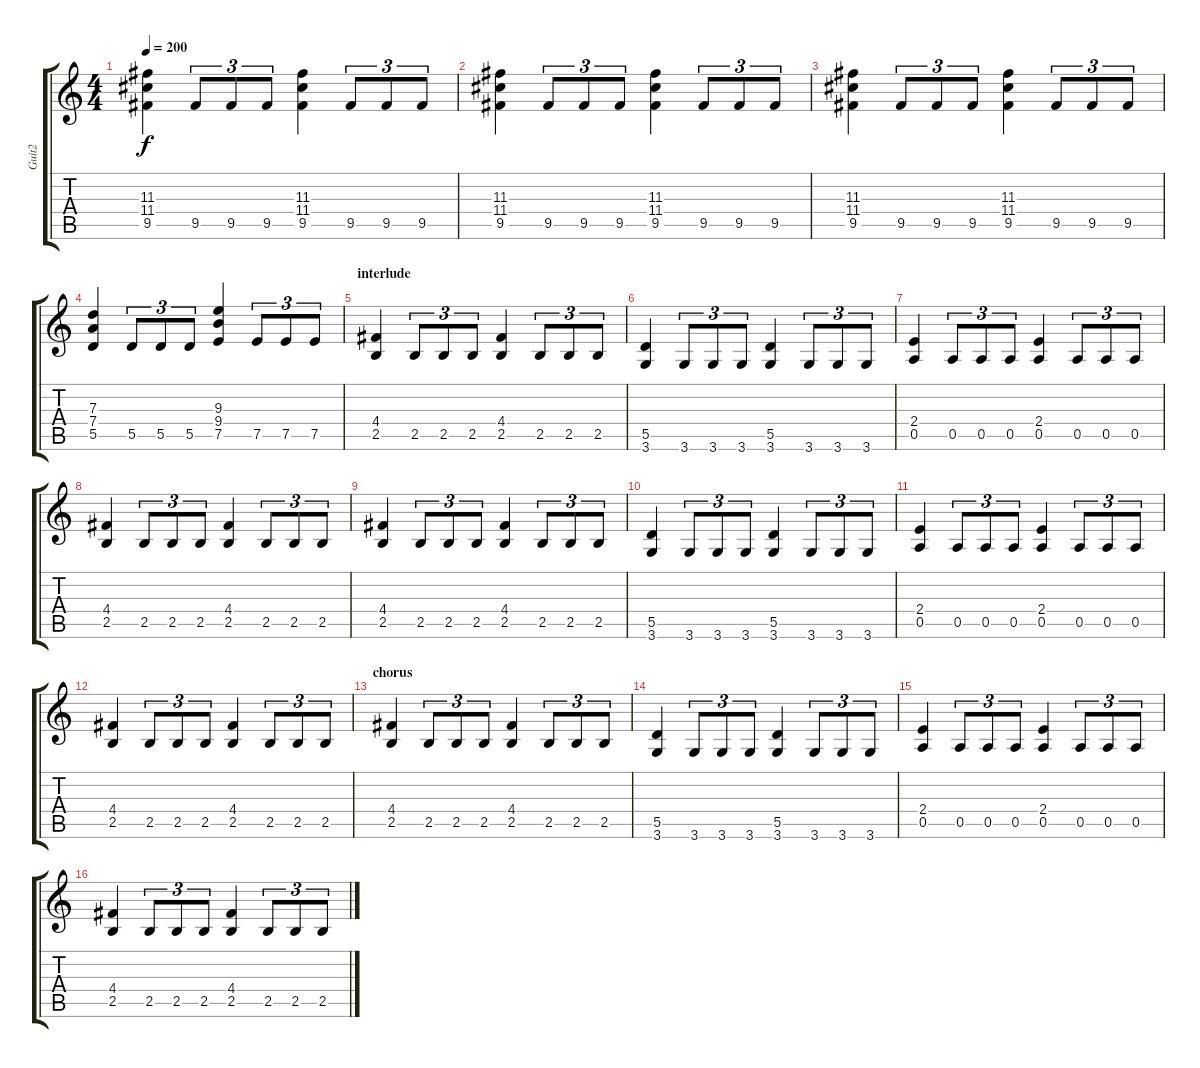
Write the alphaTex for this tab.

\track ("Guit2" "Guit2") {instrument overdrivenguitar}
\staff {score tabs}
\tuning (E4 B3 G3 D3 A2 E2) {hide}
\ts (4 4)
\tempo 200
\clef g2
\ks c
(11.3 11.4 9.5).4{dy f} 9.5.8{tu (3 2)} 9.5.8{tu (3 2)} 9.5.8{tu (3 2)} (11.3 11.4 9.5).4 9.5.8{tu (3 2)} 9.5.8{tu (3 2)} 9.5.8{tu (3 2)} |
(11.3 11.4 9.5).4 9.5.8{tu (3 2)} 9.5.8{tu (3 2)} 9.5.8{tu (3 2)} (11.3 11.4 9.5).4 9.5.8{tu (3 2)} 9.5.8{tu (3 2)} 9.5.8{tu (3 2)} |
(11.3 11.4 9.5).4 9.5.8{tu (3 2)} 9.5.8{tu (3 2)} 9.5.8{tu (3 2)} (11.3 11.4 9.5).4 9.5.8{tu (3 2)} 9.5.8{tu (3 2)} 9.5.8{tu (3 2)} |
(7.3 7.4 5.5).4 5.5.8{tu (3 2)} 5.5.8{tu (3 2)} 5.5.8{tu (3 2)} (9.3 9.4 7.5).4 7.5.8{tu (3 2)} 7.5.8{tu (3 2)} 7.5.8{tu (3 2)} |
\section ("" "interlude")
(4.4 2.5).4 2.5.8{tu (3 2)} 2.5.8{tu (3 2)} 2.5.8{tu (3 2)} (4.4 2.5).4 2.5.8{tu (3 2)} 2.5.8{tu (3 2)} 2.5.8{tu (3 2)} |
(5.5 3.6).4 3.6.8{tu (3 2)} 3.6.8{tu (3 2)} 3.6.8{tu (3 2)} (5.5 3.6).4 3.6.8{tu (3 2)} 3.6.8{tu (3 2)} 3.6.8{tu (3 2)} |
(2.4 0.5).4 0.5.8{tu (3 2)} 0.5.8{tu (3 2)} 0.5.8{tu (3 2)} (2.4 0.5).4 0.5.8{tu (3 2)} 0.5.8{tu (3 2)} 0.5.8{tu (3 2)} |
(4.4 2.5).4 2.5.8{tu (3 2)} 2.5.8{tu (3 2)} 2.5.8{tu (3 2)} (4.4 2.5).4 2.5.8{tu (3 2)} 2.5.8{tu (3 2)} 2.5.8{tu (3 2)} |
(4.4 2.5).4 2.5.8{tu (3 2)} 2.5.8{tu (3 2)} 2.5.8{tu (3 2)} (4.4 2.5).4 2.5.8{tu (3 2)} 2.5.8{tu (3 2)} 2.5.8{tu (3 2)} |
(5.5 3.6).4 3.6.8{tu (3 2)} 3.6.8{tu (3 2)} 3.6.8{tu (3 2)} (5.5 3.6).4 3.6.8{tu (3 2)} 3.6.8{tu (3 2)} 3.6.8{tu (3 2)} |
(2.4 0.5).4 0.5.8{tu (3 2)} 0.5.8{tu (3 2)} 0.5.8{tu (3 2)} (2.4 0.5).4 0.5.8{tu (3 2)} 0.5.8{tu (3 2)} 0.5.8{tu (3 2)} |
(4.4 2.5).4 2.5.8{tu (3 2)} 2.5.8{tu (3 2)} 2.5.8{tu (3 2)} (4.4 2.5).4 2.5.8{tu (3 2)} 2.5.8{tu (3 2)} 2.5.8{tu (3 2)} |
\section ("" "chorus")
(4.4 2.5).4 2.5.8{tu (3 2)} 2.5.8{tu (3 2)} 2.5.8{tu (3 2)} (4.4 2.5).4 2.5.8{tu (3 2)} 2.5.8{tu (3 2)} 2.5.8{tu (3 2)} |
(5.5 3.6).4 3.6.8{tu (3 2)} 3.6.8{tu (3 2)} 3.6.8{tu (3 2)} (5.5 3.6).4 3.6.8{tu (3 2)} 3.6.8{tu (3 2)} 3.6.8{tu (3 2)} |
(2.4 0.5).4 0.5.8{tu (3 2)} 0.5.8{tu (3 2)} 0.5.8{tu (3 2)} (2.4 0.5).4 0.5.8{tu (3 2)} 0.5.8{tu (3 2)} 0.5.8{tu (3 2)} |
(4.4 2.5).4 2.5.8{tu (3 2)} 2.5.8{tu (3 2)} 2.5.8{tu (3 2)} (4.4 2.5).4 2.5.8{tu (3 2)} 2.5.8{tu (3 2)} 2.5.8{tu (3 2)}
